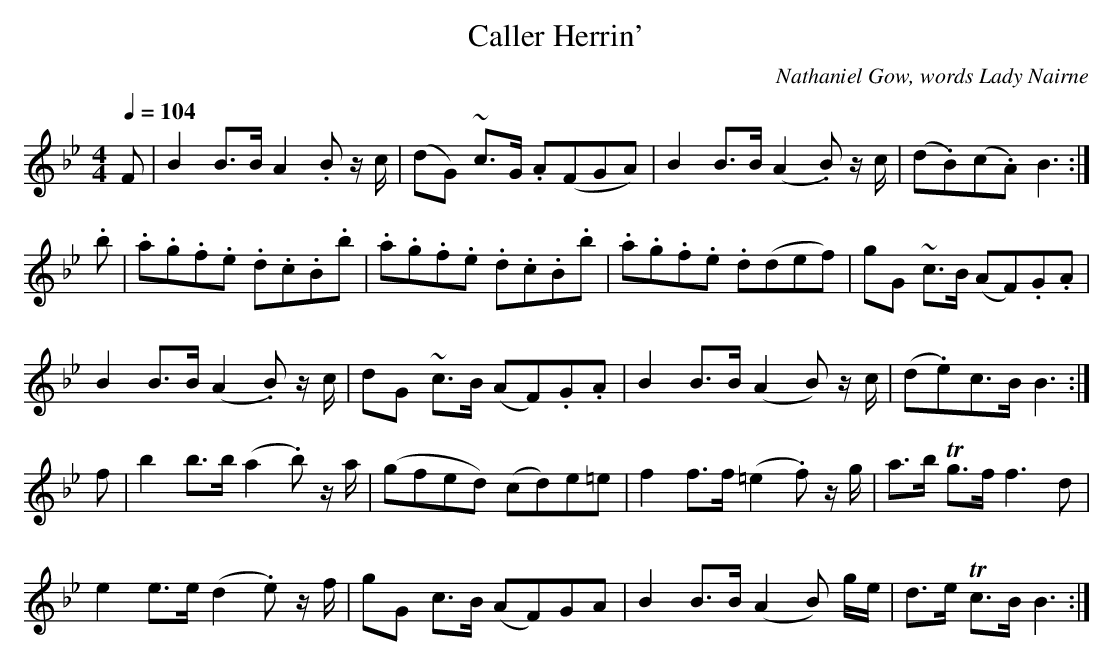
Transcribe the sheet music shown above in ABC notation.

X:1
T:Caller Herrin'
C:Nathaniel Gow, words Lady Nairne
M:4/4
L:1/8
Q:1/4=104
K:Bb
F | B2 B>B   A2.B  z/c/|(dG) ~c>G .A(FGA) | B2  B>B  (A2.B) z/c/|(d.B)(c.A) B3    :|
.b|.a.g.f.e .d.c.B.b   |.a.g.f.e  .d.c.B.b|.a.g.f.e  .d(def)    | gG  ~c>B (AF).G.A|
    B2 B>B  (A2.B) z/c/| dG  ~c>B (AF).G.A| B2  B>B  (A2 B) z/c/|(d.e)c>B   B3    :|
f | b2 b>b  (a2.b) z/a/|(gfed)    (cd)e=e | f2  f>f (=e2.f) z/g/| a>b Tg>f  f3    d|
    e2 e>e  (d2.e) z/f/| gG c>B   (AF)GA  | B2  B>B  (A2 B) g/e/| d>e Tc>B  B3    :|
